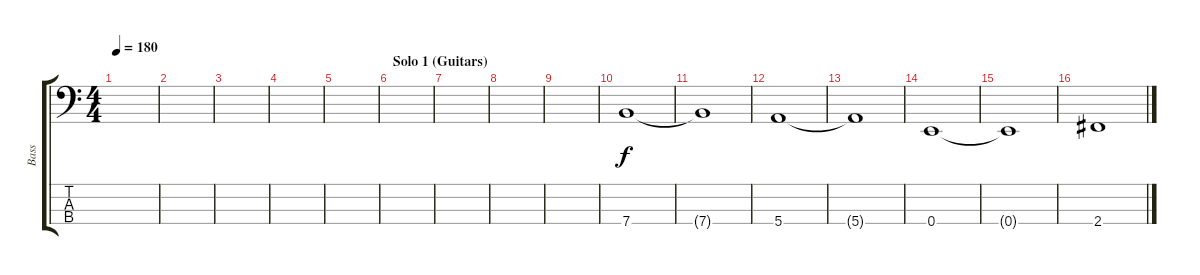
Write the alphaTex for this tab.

\track ("Bass" "Bass") {instrument electricbassfinger}
\staff {score tabs}
\tuning (G2 D2 A1 E1) {hide}
\ts (4 4)
\tempo 180
\clef f4
\ks c
|
|
|
|
|
\section ("" "Solo 1 (Guitars)")
|
|
|
|
7.4.1 |
7.4{t}.1 |
5.4.1 |
5.4{t}.1 |
0.4.1 |
0.4{t}.1 |
2.4.1
